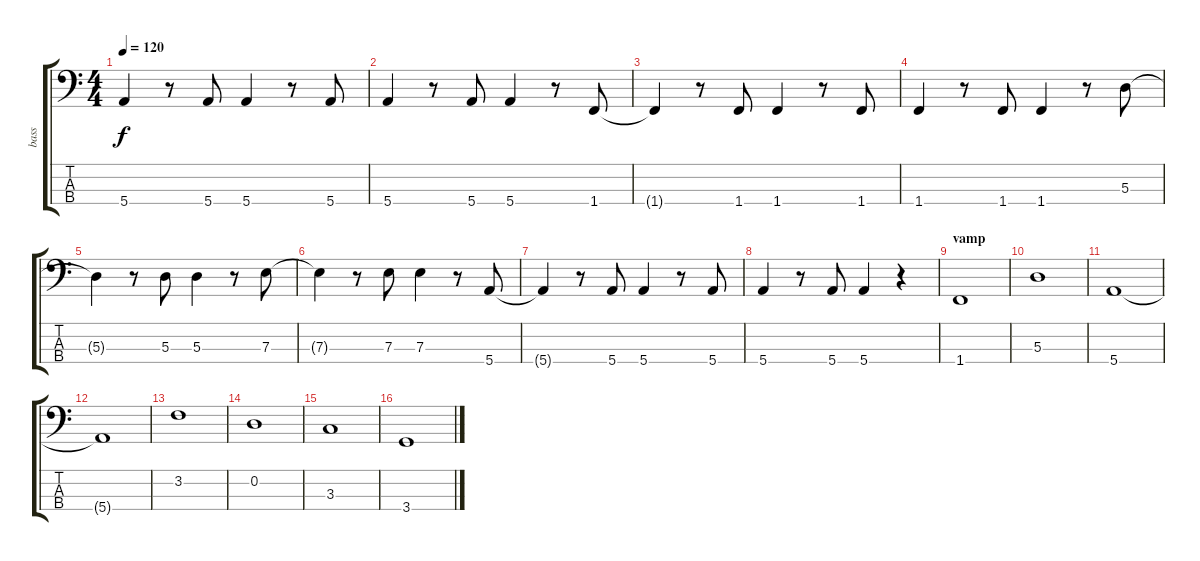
\track ("bass" "bass") {instrument electricbassfinger}
\staff {score tabs}
\tuning (G2 D2 A1 E1) {hide}
\ts (4 4)
\tempo 120
\clef f4
\ks c
5.4{t}.4{dy f} r.8 5.4.8 5.4.4 r.8 5.4.8 |
5.4.4 r.8 5.4.8 5.4.4 r.8 1.4.8 |
1.4{t}.4 r.8 1.4.8 1.4.4 r.8 1.4.8 |
1.4.4 r.8 1.4.8 1.4.4 r.8 5.3.8 |
5.3{t}.4 r.8 5.3.8 5.3.4 r.8 7.3.8 |
7.3{t}.4 r.8 7.3.8 7.3.4 r.8 5.4.8 |
5.4{t}.4 r.8 5.4.8 5.4.4 r.8 5.4.8 |
5.4.4 r.8 5.4.8 5.4.4 r.4 |
\section ("" "vamp")
1.4.1 |
5.3.1 |
5.4.1 |
5.4{t}.1 |
3.2.1 |
0.2.1 |
3.3.1 |
3.4.1
